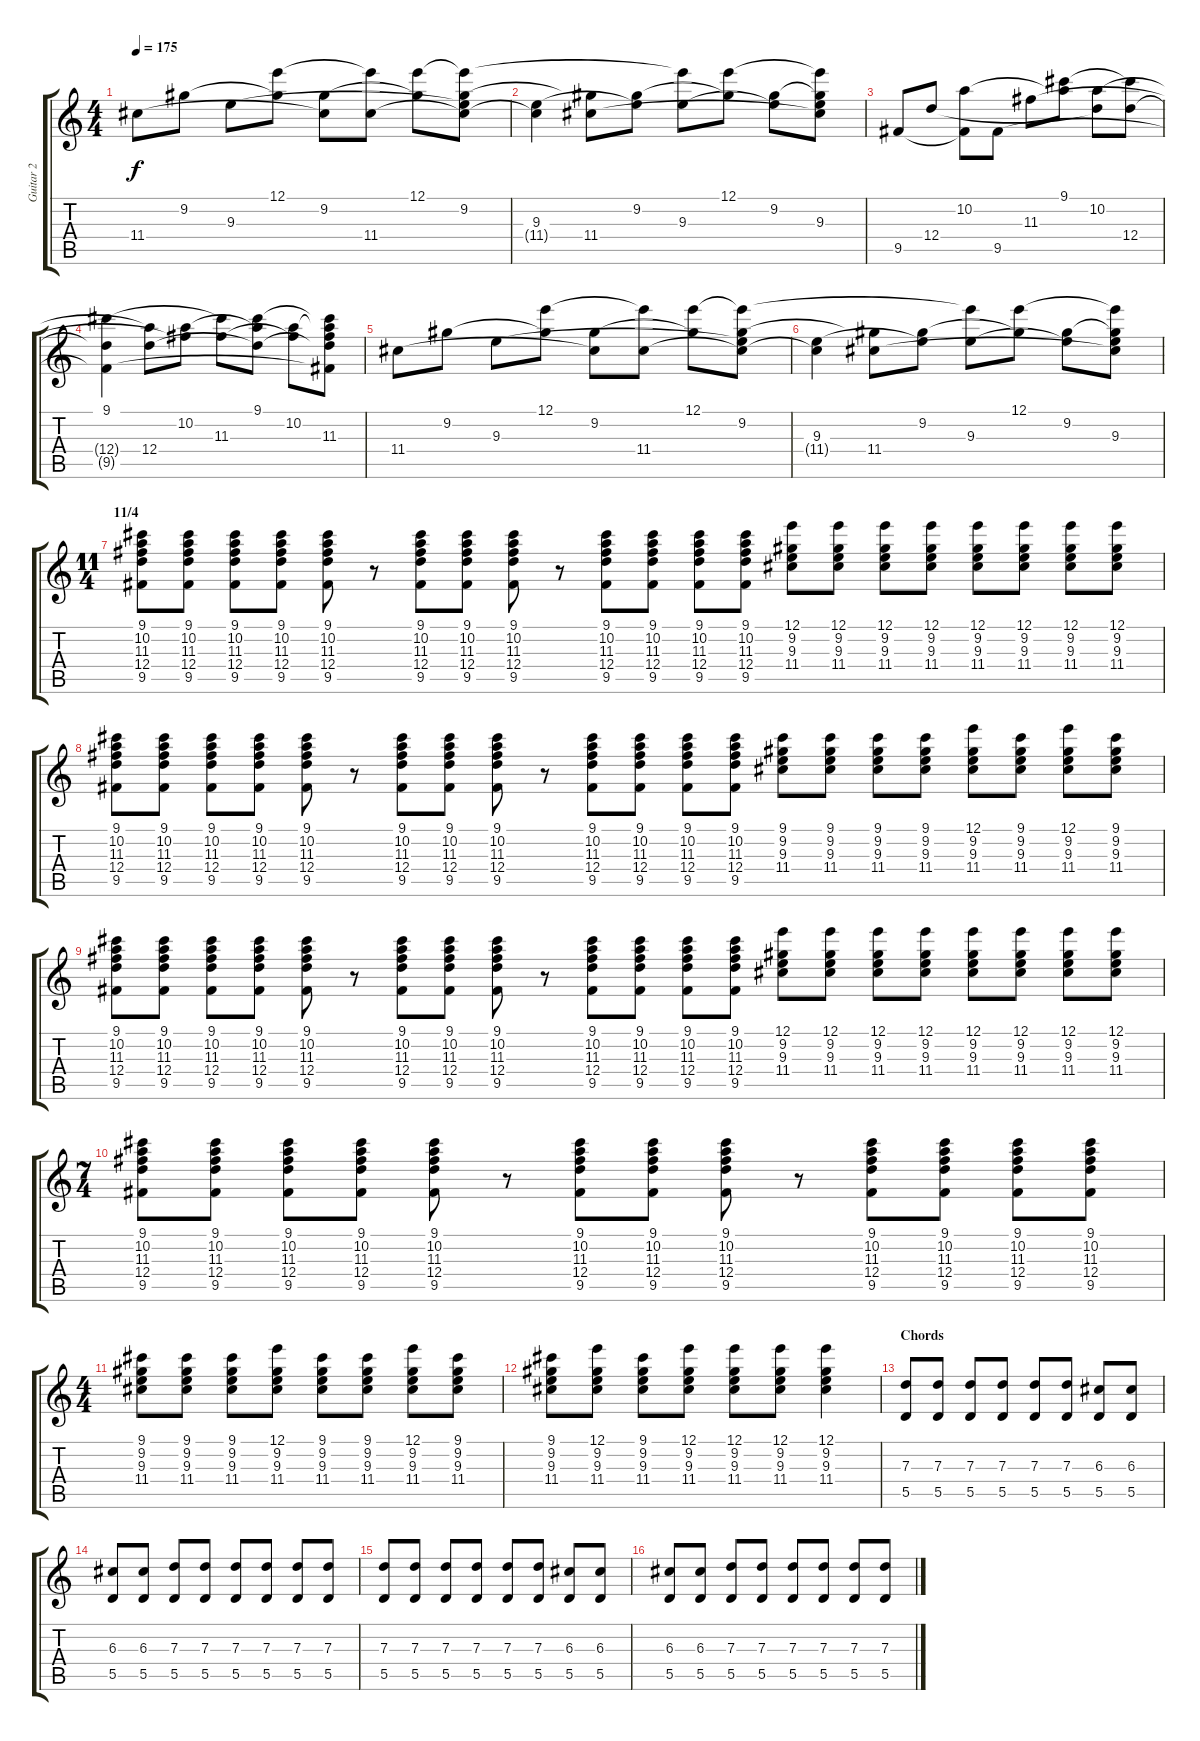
\track ("Guitar 2" "Guitar 2") {instrument acousticguitarsteel}
\staff {score tabs}
\tuning (E4 B3 G3 D3 A2 E2) {hide}
\ts (4 4)
\tempo 175
\clef g2
\ks c
11.4.8{dy f} 9.2.8 9.3.8 (12.1 9.2{t}).8 (9.2 11.4{t}).8 (12.1{t} 11.4).8 (12.1 9.2{t}).8 (12.1{t} 9.2 9.3{t} 11.4{t}).8 |
(9.3 11.4{t}).4 (9.2{t} 11.4).8 (9.2 9.3{t}).8 (12.1{t} 9.3).8 (12.1 9.2{t}).8 (9.2 9.3{t}).8 (12.1{t} 9.2{t} 9.3 11.4{t}).8 |
9.5.8 12.4.8 (10.2 9.5{t}).8 9.5.8 11.3.8 (9.1 10.2{t}).8 (10.2 12.4{t}).8 (9.1{t} 12.4).8 |
(9.1 12.4{t} 9.5{t}).4 (10.2{t} 12.4).8 (10.2 11.3{t}).8 (9.1{t} 11.3).8 (9.1 10.2{t} 12.4{t}).8 (10.2 11.3{t}).8 (9.1{t} 10.2{t} 11.3 12.4{t} 9.5{t}).8 |
11.4.8 9.2.8 9.3.8 (12.1 9.2{t}).8 (9.2 11.4{t}).8 (12.1{t} 11.4).8 (12.1 9.2{t}).8 (12.1{t} 9.2 9.3{t} 11.4{t}).8 |
(9.3 11.4{t}).4 (9.2{t} 11.4).8 (9.2 9.3{t}).8 (12.1{t} 9.3).8 (12.1 9.2{t}).8 (9.2 9.3{t}).8 (12.1{t} 9.2{t} 9.3 11.4{t}).8 |
\ts (11 4)
\section ("" "11/4")
(9.1 10.2 11.3 12.4 9.5).8{volume 12} (9.1 10.2 11.3 12.4 9.5).8 (9.1 10.2 11.3 12.4 9.5).8 (9.1 10.2 11.3 12.4 9.5).8 (9.1 10.2 11.3 12.4 9.5).8 r.8 (9.1 10.2 11.3 12.4 9.5).8 (9.1 10.2 11.3 12.4 9.5).8 (9.1 10.2 11.3 12.4 9.5).8 r.8 (9.1 10.2 11.3 12.4 9.5).8 (9.1 10.2 11.3 12.4 9.5).8 (9.1 10.2 11.3 12.4 9.5).8 (9.1 10.2 11.3 12.4 9.5).8 (12.1 9.2 9.3 11.4).8 (12.1 9.2 9.3 11.4).8 (12.1 9.2 9.3 11.4).8 (12.1 9.2 9.3 11.4).8 (12.1 9.2 9.3 11.4).8 (12.1 9.2 9.3 11.4).8 (12.1 9.2 9.3 11.4).8 (12.1 9.2 9.3 11.4).8 |
(9.1 10.2 11.3 12.4 9.5).8 (9.1 10.2 11.3 12.4 9.5).8 (9.1 10.2 11.3 12.4 9.5).8 (9.1 10.2 11.3 12.4 9.5).8 (9.1 10.2 11.3 12.4 9.5).8 r.8 (9.1 10.2 11.3 12.4 9.5).8 (9.1 10.2 11.3 12.4 9.5).8 (9.1 10.2 11.3 12.4 9.5).8 r.8 (9.1 10.2 11.3 12.4 9.5).8 (9.1 10.2 11.3 12.4 9.5).8 (9.1 10.2 11.3 12.4 9.5).8 (9.1 10.2 11.3 12.4 9.5).8 (9.1 9.2 9.3 11.4).8 (9.1 9.2 9.3 11.4).8 (9.1 9.2 9.3 11.4).8 (9.1 9.2 9.3 11.4).8 (12.1 9.2 9.3 11.4).8 (9.1 9.2 9.3 11.4).8 (12.1 9.2 9.3 11.4).8 (9.1 9.2 9.3 11.4).8 |
(9.1 10.2 11.3 12.4 9.5).8 (9.1 10.2 11.3 12.4 9.5).8 (9.1 10.2 11.3 12.4 9.5).8 (9.1 10.2 11.3 12.4 9.5).8 (9.1 10.2 11.3 12.4 9.5).8 r.8 (9.1 10.2 11.3 12.4 9.5).8 (9.1 10.2 11.3 12.4 9.5).8 (9.1 10.2 11.3 12.4 9.5).8 r.8 (9.1 10.2 11.3 12.4 9.5).8 (9.1 10.2 11.3 12.4 9.5).8 (9.1 10.2 11.3 12.4 9.5).8 (9.1 10.2 11.3 12.4 9.5).8 (12.1 9.2 9.3 11.4).8 (12.1 9.2 9.3 11.4).8 (12.1 9.2 9.3 11.4).8 (12.1 9.2 9.3 11.4).8 (12.1 9.2 9.3 11.4).8 (12.1 9.2 9.3 11.4).8 (12.1 9.2 9.3 11.4).8 (12.1 9.2 9.3 11.4).8 |
\ts (7 4)
(9.1 10.2 11.3 12.4 9.5).8 (9.1 10.2 11.3 12.4 9.5).8 (9.1 10.2 11.3 12.4 9.5).8 (9.1 10.2 11.3 12.4 9.5).8 (9.1 10.2 11.3 12.4 9.5).8 r.8 (9.1 10.2 11.3 12.4 9.5).8 (9.1 10.2 11.3 12.4 9.5).8 (9.1 10.2 11.3 12.4 9.5).8 r.8 (9.1 10.2 11.3 12.4 9.5).8 (9.1 10.2 11.3 12.4 9.5).8 (9.1 10.2 11.3 12.4 9.5).8 (9.1 10.2 11.3 12.4 9.5).8 |
\ts (4 4)
(9.1 9.2 9.3 11.4).8{volume 10} (9.1 9.2 9.3 11.4).8 (9.1 9.2 9.3 11.4).8 (12.1 9.2 9.3 11.4).8 (9.1 9.2 9.3 11.4).8 (9.1 9.2 9.3 11.4).8 (12.1 9.2 9.3 11.4).8 (9.1 9.2 9.3 11.4).8 |
(9.1 9.2 9.3 11.4).8 (12.1 9.2 9.3 11.4).8 (9.1 9.2 9.3 11.4).8 (12.1 9.2 9.3 11.4).8 (12.1 9.2 9.3 11.4).8 (12.1 9.2 9.3 11.4).8 (12.1 9.2 9.3 11.4).4 |
\section ("" "Chords")
(7.3 5.5).8{volume 11 instrument distortionguitar} (7.3 5.5).8 (7.3 5.5).8 (7.3 5.5).8 (7.3 5.5).8 (7.3 5.5).8 (6.3 5.5).8 (6.3 5.5).8 |
(6.3 5.5).8 (6.3 5.5).8 (7.3 5.5).8 (7.3 5.5).8 (7.3 5.5).8 (7.3 5.5).8 (7.3 5.5).8 (7.3 5.5).8 |
(7.3 5.5).8 (7.3 5.5).8 (7.3 5.5).8 (7.3 5.5).8 (7.3 5.5).8 (7.3 5.5).8 (6.3 5.5).8 (6.3 5.5).8 |
(6.3 5.5).8 (6.3 5.5).8 (7.3 5.5).8 (7.3 5.5).8 (7.3 5.5).8 (7.3 5.5).8 (7.3 5.5).8 (7.3 5.5).8
